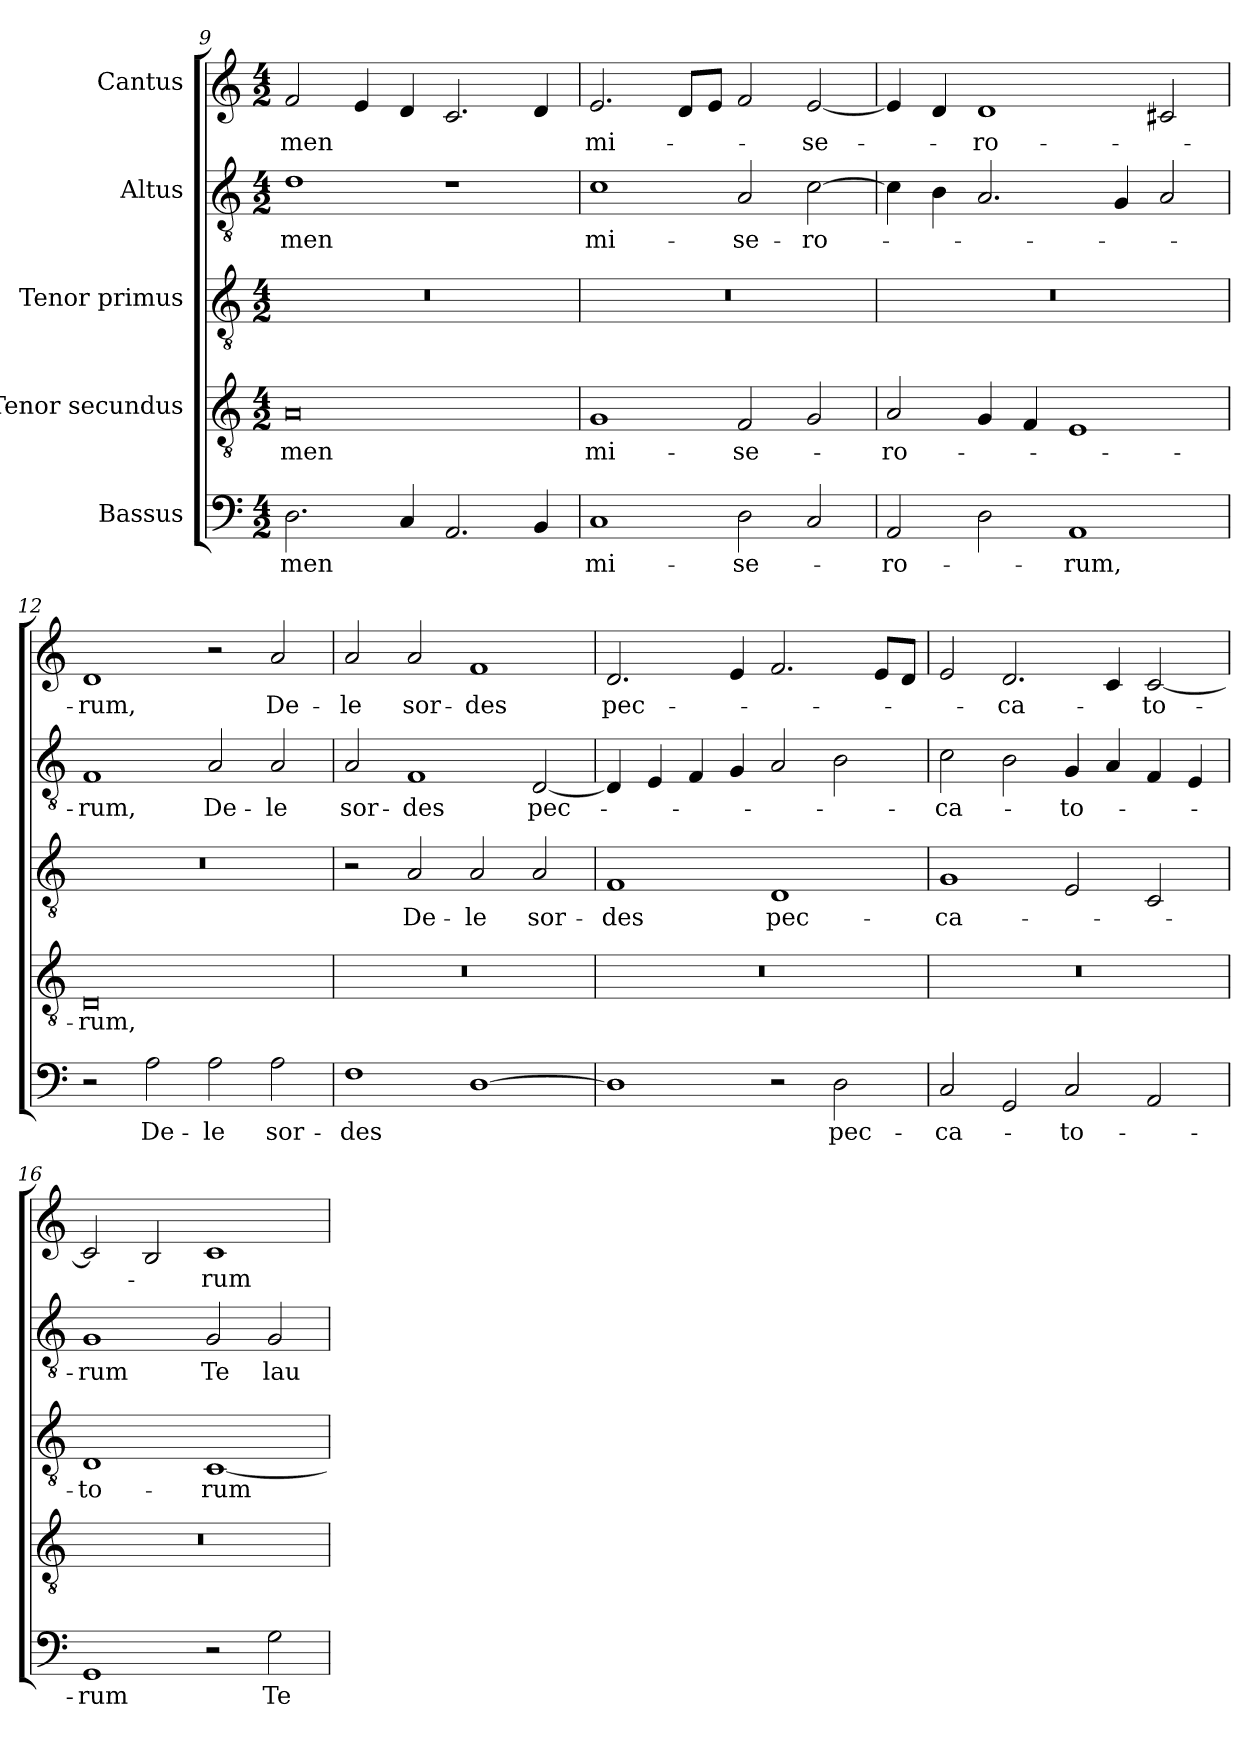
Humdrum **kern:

**kern	**text	**kern	**text	**kern	**text	**kern	**text	**kern	**text
*part5	*part5	*part4	*part4	*part3	*part3	*part2	*part2	*part1	*part1
*staff5	*staff5	*staff4	*staff4	*staff3	*staff3	*staff2	*staff2	*staff1	*staff1
*I"Bassus	*	*I"Tenor secundus	*	*I" Tenor primus	*	*I"Altus	*	*I"Cantus	*
*clefF4	*	*clefGv2	*	*clefGv2	*	*clefGv2	*	*clefG2	*
*k[]	*	*k[]	*	*k[]	*	*k[]	*	*k[]	*
*C:	*	*C:	*	*C:	*	*C:	*	*C:	*
*M4/2	*	*M4/2	*	*M4/2	*	*M4/2	*	*M4/2	*
=9	=9	=9	=9	=9	=9	=9	=9	=9	=9
!	!	!	!	!	!	!	!LO:LY:i	!	!
2.D\	-men	0A/	-men	0r	.	1d\	-men	2f/	-men
.	.	.	.	.	.	.	.	4e/	.
4C/	.	.	.	.	.	.	.	4d/	.
2.AA/	.	.	.	.	.	1r	.	2.c/	.
4BB/	.	.	.	.	.	.	.	4d/	.
=10	=10	=10	=10	=10	=10	=10	=10	=10	=10
!	!	!	!	!	!	!	!LO:LY:i	!	!
1C/	mi-	1G/	mi-	0r	.	1c\	mi-	2.e/	mi-
.	.	.	.	.	.	.	.	8d/L	.
.	.	.	.	.	.	.	.	8e/J	.
!	!	!	!	!	!	!	!LO:LY:i	!	!
2D\	-se-	2F/	-se-	.	.	2A/	-se-	2f/	.
!	!	!	!	!	!	!	!LO:LY:i	!	!
2C/	.	2G/	.	.	.	[2c\	-ro-	[2e/	-se-
=11	=11	=11	=11	=11	=11	=11	=11	=11	=11
2AA/	-ro-	2A/	-ro-	0r	.	4c\]	.	4e/]	.
.	.	.	.	.	.	4B\	.	4d/	.
2D\	.	4G/	.	.	.	2.A/	.	1d/	-ro-
.	.	4F/	.	.	.	.	.	.	.
1AA/	-rum,	1E/	.	.	.	.	.	.	.
.	.	.	.	.	.	4G/	.	.	.
.	.	.	.	.	.	2A/	.	2c#X/	.
!!LO:PB:g=z
=12	=12	=12	=12	=12	=12	=12	=12	=12	=12
!	!	!	!	!	!	!	!LO:LY:i	!	!
2r	.	0D/	-rum,	0r	.	1F/	-rum,	1d/	-rum,
2A\	De-	.	.	.	.	.	.	.	.
2A\	-le	.	.	.	.	2A/	De-	2r	.
2A\	sor-	.	.	.	.	2A/	-le	2a/	De-
=13	=13	=13	=13	=13	=13	=13	=13	=13	=13
1F\	-des	0r	.	2r	.	2A/	sor-	2a/	-le
.	.	.	.	2A/	De-	1F/	-des	2a/	sor-
[1D\	.	.	.	2A/	-le	.	.	1f/	-des
.	.	.	.	2A/	sor-	[2D/	pec-	.	.
=14	=14	=14	=14	=14	=14	=14	=14	=14	=14
1D\]	.	0r	.	1F/	-des	4D/]	.	2.d/	pec-
.	.	.	.	.	.	4E/	.	.	.
.	.	.	.	.	.	4F/	.	.	.
.	.	.	.	.	.	4G/	.	4e/	.
2r	.	.	.	1D/	pec-	2A/	.	2.f/	.
2D\	pec-	.	.	.	.	2B\	.	.	.
.	.	.	.	.	.	.	.	8e/L	.
.	.	.	.	.	.	.	.	8d/J	.
=15	=15	=15	=15	=15	=15	=15	=15	=15	=15
2C/	-ca-	0r	.	1G/	-ca-	2c\	-ca-	2e/	.
2GG/	.	.	.	.	.	2B\	.	2.d/	-ca-
2C/	-to-	.	.	2E/	.	4G/	-to-	.	.
.	.	.	.	.	.	4A/	.	4c/	.
2AA/	.	.	.	2C/	.	4F/	.	[2c/	-to-
.	.	.	.	.	.	4E/	.	.	.
=16	=16	=16	=16	=16	=16	=16	=16	=16	=16
1GG/	-rum	0r	.	1D/	-to-	1G/	-rum	2c/]	.
.	.	.	.	.	.	.	.	2B/	.
2r	.	.	.	[1C/	-rum	2G/	Te	1c/	-rum
2G\	Te	.	.	.	.	2G/	lau-	.	.
=	=	=	=	=	=	=	=	=	=
*-	*-	*-	*-	*-	*-	*-	*-	*-	*-
